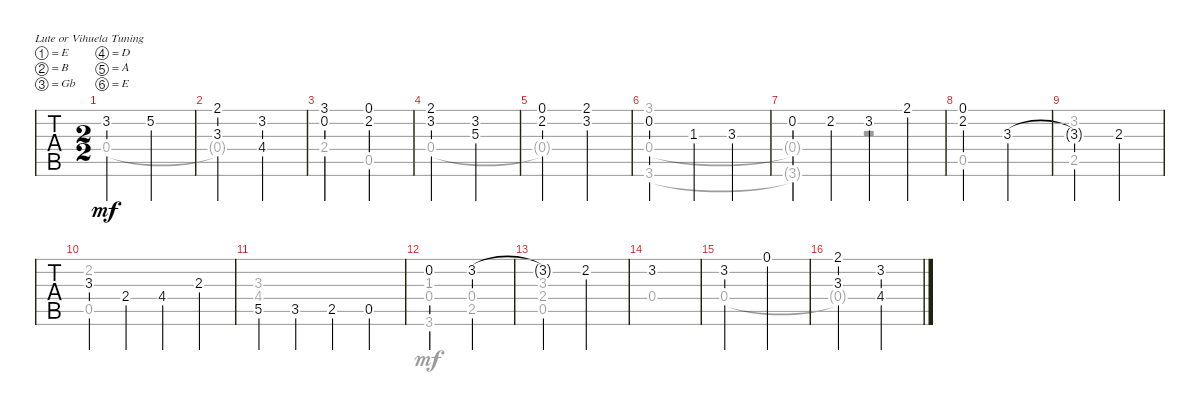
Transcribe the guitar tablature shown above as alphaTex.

\bracketExtendMode groupsimilarinstruments
\singleTrackTrackNamePolicy hidden
\multiTrackTrackNamePolicy hidden
\firstSystemTrackNameOrientation horizontal
\otherSystemsTrackNameOrientation horizontal
\track ("Nylon Guitar" "N-Gt") {instrument acousticguitarsteel}
\staff {tabs}
\tuning (E4 B3 Gb3 D3 A2 E2)
\voice
\ts (2 2)
\ac
\tempo (280 hide)
\clef g2
\ks bminor
3.2.2{dy mf instrument acousticguitarsteel} 5.2.2 |
(2.1 3.3).2 (3.2 4.4).2 |
(3.1 0.2).2 (0.1 2.2).2 |
(2.1 3.2).2 (3.2 5.3).2 |
(0.1 2.2).2 (2.1 3.2).2 |
0.2.2 1.3.4 3.3.4 |
0.2.4 2.2.4 3.2.4 2.1.4 |
(0.1 2.2).2 3.3.2 |
3.3{t}.2 2.3.2 |
3.3.4 2.4.4 4.4.4 2.3.4 |
5.5.4 3.5.4 2.5.4 0.5.4 |
0.2.2 3.2.2 |
3.2{t}.2 2.2.2 |
3.2.1 |
3.2.2 0.1.2 |
(2.1 3.3).2 (3.2 4.4).2
\voice
\clef g2
\ottava regular
\simile none
\ks bminor
0.4.1{dy mf} |
0.4{t}.1 |
2.4.2 0.5.2 |
0.4.1 |
0.4{t}.1 |
(3.1 0.4 3.6).1 |
(3.6{t} 0.4{t}).2 r.2 |
0.5.1 |
(2.5 3.2).1 |
(0.5 2.2).1 |
(4.4 3.3).1 |
1.3.1 |
(3.3 2.4 0.5).1 |
0.4.1 |
0.4.1 |
0.4{t}.1
\voice
\clef g2
\ottava regular
\simile none
\ks bminor
|
|
|
|
|
|
|
|
|
|
|
(0.4 3.6).2 (2.5 0.4).2 |
|
|
|
